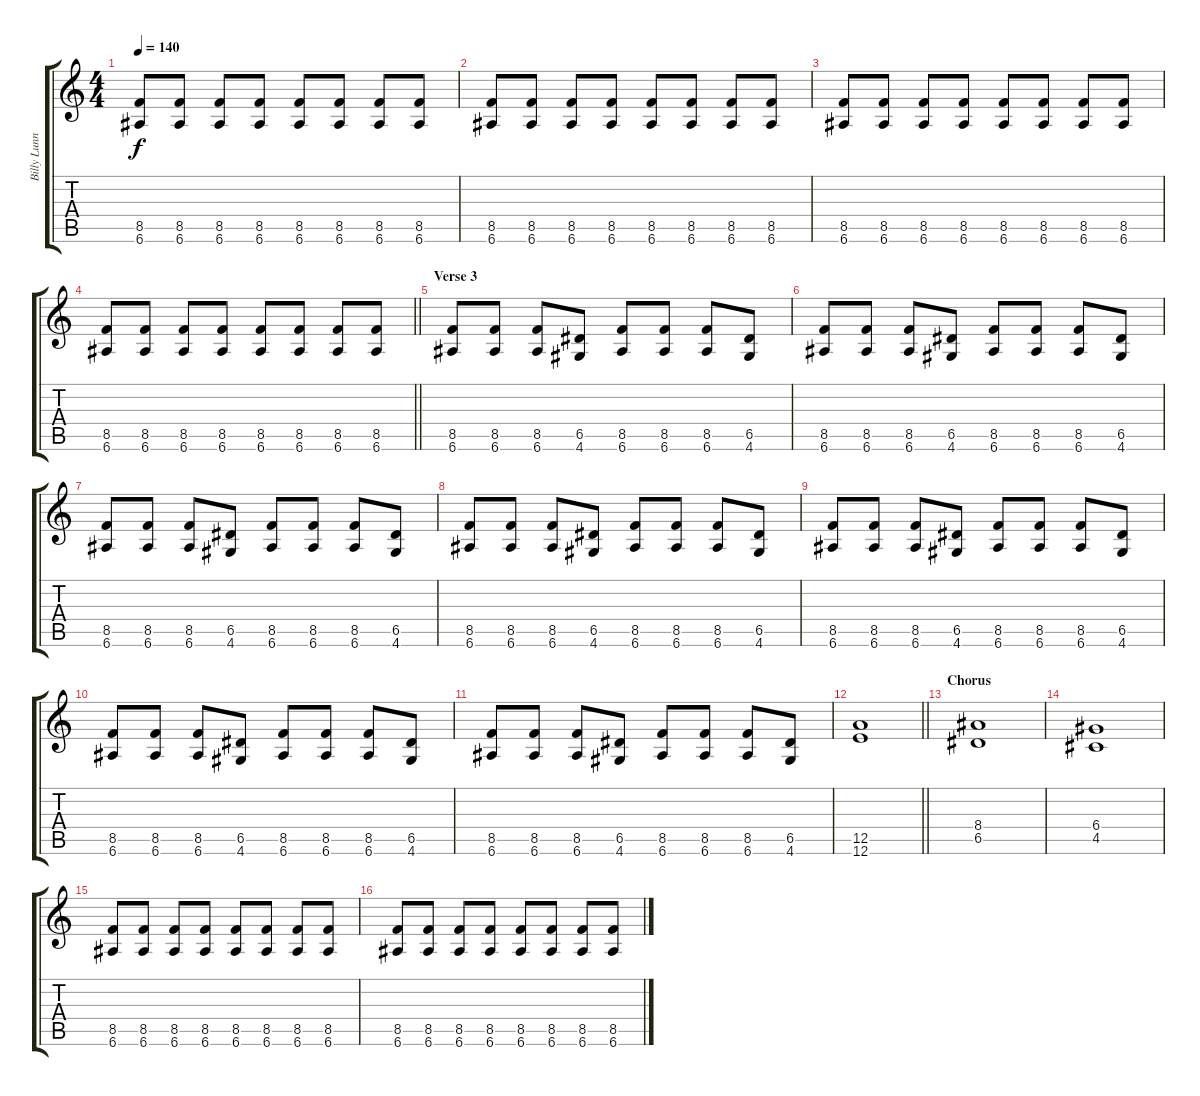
\track ("Billy Lunn (Guitar)" "Billy Lunn") {instrument distortionguitar}
\staff {score tabs}
\tuning (E4 B3 G3 D3 A2 E2) {hide}
\ts (4 4)
\tempo 140
\clef g2
\ks c
(8.5 6.6).8{dy f} (8.5 6.6).8 (8.5 6.6).8 (8.5 6.6).8 (8.5 6.6).8 (8.5 6.6).8 (8.5 6.6).8 (8.5 6.6).8 |
(8.5 6.6).8 (8.5 6.6).8 (8.5 6.6).8 (8.5 6.6).8 (8.5 6.6).8 (8.5 6.6).8 (8.5 6.6).8 (8.5 6.6).8 |
(8.5 6.6).8 (8.5 6.6).8 (8.5 6.6).8 (8.5 6.6).8 (8.5 6.6).8 (8.5 6.6).8 (8.5 6.6).8 (8.5 6.6).8 |
\barLineRight lightlight
(8.5 6.6).8 (8.5 6.6).8 (8.5 6.6).8 (8.5 6.6).8 (8.5 6.6).8 (8.5 6.6).8 (8.5 6.6).8 (8.5 6.6).8 |
\section ("" "Verse 3")
(8.5 6.6).8{instrument distortionguitar} (8.5 6.6).8 (8.5 6.6).8 (6.5 4.6).8 (8.5 6.6).8 (8.5 6.6).8 (8.5 6.6).8 (6.5 4.6).8 |
(8.5 6.6).8 (8.5 6.6).8 (8.5 6.6).8 (6.5 4.6).8 (8.5 6.6).8 (8.5 6.6).8 (8.5 6.6).8 (6.5 4.6).8 |
(8.5 6.6).8 (8.5 6.6).8 (8.5 6.6).8 (6.5 4.6).8 (8.5 6.6).8 (8.5 6.6).8 (8.5 6.6).8 (6.5 4.6).8 |
(8.5 6.6).8 (8.5 6.6).8 (8.5 6.6).8 (6.5 4.6).8 (8.5 6.6).8 (8.5 6.6).8 (8.5 6.6).8 (6.5 4.6).8 |
(8.5 6.6).8 (8.5 6.6).8 (8.5 6.6).8 (6.5 4.6).8 (8.5 6.6).8 (8.5 6.6).8 (8.5 6.6).8 (6.5 4.6).8 |
(8.5 6.6).8 (8.5 6.6).8 (8.5 6.6).8 (6.5 4.6).8 (8.5 6.6).8 (8.5 6.6).8 (8.5 6.6).8 (6.5 4.6).8 |
(8.5 6.6).8 (8.5 6.6).8 (8.5 6.6).8 (6.5 4.6).8 (8.5 6.6).8 (8.5 6.6).8 (8.5 6.6).8 (6.5 4.6).8 |
\barLineRight lightlight
(12.5 12.6).1 |
\section ("" "Chorus")
(8.4 6.5).1 |
(6.4 4.5).1 |
(8.5 6.6).8 (8.5 6.6).8 (8.5 6.6).8 (8.5 6.6).8 (8.5 6.6).8 (8.5 6.6).8 (8.5 6.6).8 (8.5 6.6).8 |
(8.5 6.6).8 (8.5 6.6).8 (8.5 6.6).8 (8.5 6.6).8 (8.5 6.6).8 (8.5 6.6).8 (8.5 6.6).8 (8.5 6.6).8
